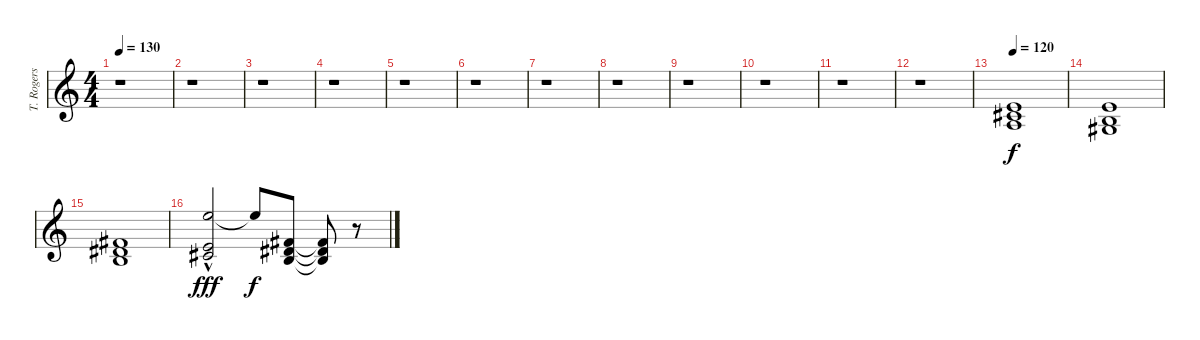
\track ("T. Rogers Keys" "T. Rogers ") {instrument acousticgrandpiano}
\staff {score}
\tuning (Db4 Ab3 E3 B2 Gb2 Db2) {hide}
\ts (4 4)
\tempo 130
\clef g2
\ks c
r.1{dy f} |
r.1 |
r.1 |
r.1 |
r.1 |
r.1 |
r.1 |
r.1 |
r.1 |
r.1 |
r.1 |
r.1 |
\tempo 120
(8.2 9.3 10.4).1 |
(8.2 7.3 9.4).1 |
(10.2 11.3 12.4).1 |
(15.1{hac} 12.3 14.4).2{dy fff} 15.1{t}.8{dy f} (10.2 11.3 12.4).8 (10.2{t} 11.3{t} 12.4{t}).8 r.8
